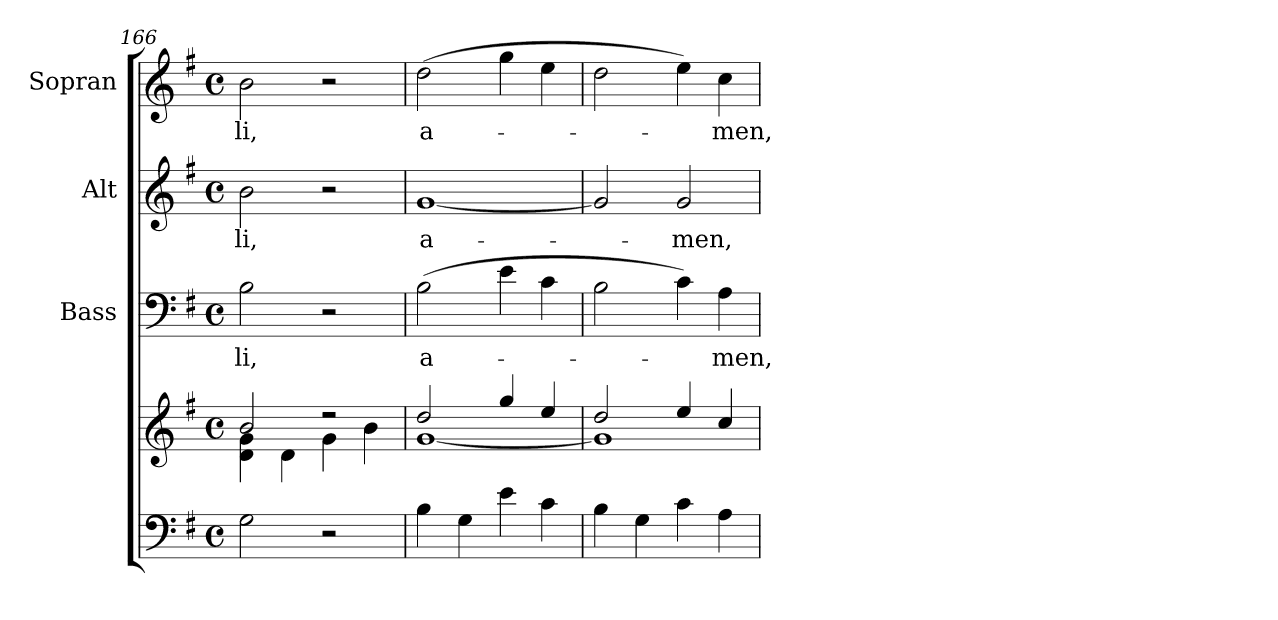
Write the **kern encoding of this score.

**kern	**kern	**kern	**text	**kern	**text	**kern	**text
*part4	*part4	*part3	*part3	*part2	*part2	*part1	*part1
*staff5	*staff4	*staff3	*staff3	*staff2	*staff2	*staff1	*staff1
*	*	*I"Bass	*	*I"Alt	*	*I"Sopran	*
*	*	*I'B.	*	*I'A.	*	*I'S.	*
*clefF4	*clefG2	*clefF4	*	*clefG2	*	*clefG2	*
*k[f#]	*k[f#]	*k[f#]	*	*k[f#]	*	*k[f#]	*
*G:	*G:	*G:	*	*G:	*	*G:	*
*M4/4	*M4/4	*M4/4	*	*M4/4	*	*M4/4	*
*met(c)	*met(c)	*met(c)	*	*met(c)	*	*met(c)	*
=166	=166	=166	=166	=166	=166	=166	=166
*	*^	*	*	*	*	*	*
!	!	!	!	!LO:LY:b	!	!LO:LY:b	!	!LO:LY:b
2G\	2b/	4d\ 4g\	2B\	-li,	2b\	-li,	2b\	-li,
.	.	4d\	.	.	.	.	.	.
2r	2rdd	4g\	2r	.	2r	.	2r	.
.	.	4b\	.	.	.	.	.	.
=167	=167	=167	=167	=167	=167	=167	=167	=167
!	!	!	!	!LO:LY:b	!	!LO:LY:b	!	!LO:LY:b
4B\	2dd/	[<1g	(>2B\	a-	[1g	a-	(>2dd\	a-
4G\	.	.	.	.	.	.	.	.
4e\	4gg/	.	4e\	.	.	.	4gg\	.
4c\	4ee/	.	4c\	.	.	.	4ee\	.
=168	=168	=168	=168	=168	=168	=168	=168	=168
4B\	2dd/	1g]	2B\	.	2g/]	.	2dd\	.
4G\	.	.	.	.	.	.	.	.
!	!	!	!	!	!	!LO:LY:b	!	!
4c\	4ee/	.	4c\)	.	2g/	-men,	4ee\)	.
!	!	!	!	!LO:LY:b	!	!	!	!LO:LY:b
4A\	4cc/	.	4A\	-men,	.	.	4cc\	-men,
*	*v	*v	*	*	*	*	*	*
=	=	=	=	=	=	=	=
*-	*-	*-	*-	*-	*-	*-	*-
